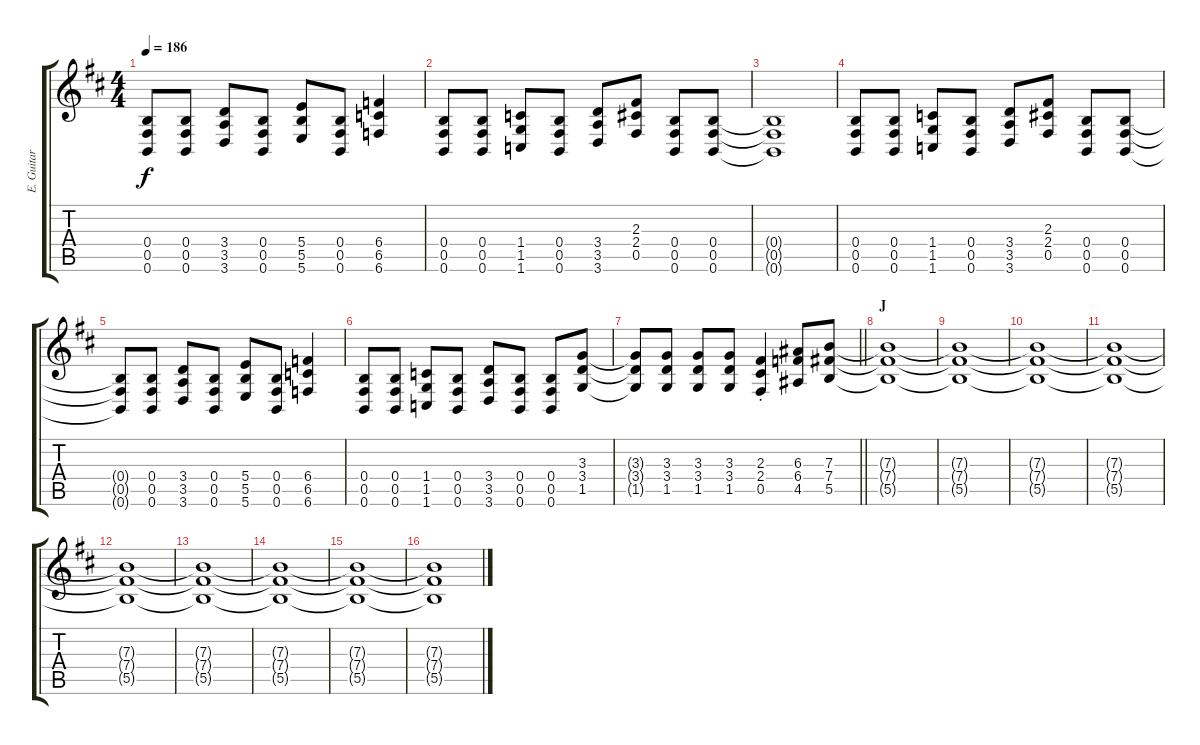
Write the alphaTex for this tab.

\track ("E. Guitar I" "E. Guitar ") {instrument overdrivenguitar}
\staff {score tabs}
\tuning (Db4 Ab3 E3 B2 Gb2 B1) {hide}
\ts (4 4)
\tempo 186
\clef g2
\ks d
(0.4{t} 0.5{t} 0.6{t}).8{dy f} (0.4 0.5 0.6).8 (3.4 3.5 3.6).8 (0.4 0.5 0.6).8 (5.4 5.5 5.6).8 (0.4 0.5 0.6).8 (6.4 6.5 6.6).4 |
(0.4 0.5 0.6).8 (0.4 0.5 0.6).8 (1.4 1.5 1.6).8 (0.4 0.5 0.6).8 (3.4 3.5 3.6).8 (2.3 2.4 0.5).8 (0.4 0.5 0.6).8 (0.4 0.5 0.6).8 |
(0.4{t} 0.5{t} 0.6{t}).1 |
(0.4 0.5 0.6).8 (0.4 0.5 0.6).8 (1.4 1.5 1.6).8 (0.4 0.5 0.6).8 (3.4 3.5 3.6).8 (2.3 2.4 0.5).8 (0.4 0.5 0.6).8 (0.4 0.5 0.6).8 |
(0.4{t} 0.5{t} 0.6{t}).8 (0.4 0.5 0.6).8 (3.4 3.5 3.6).8 (0.4 0.5 0.6).8 (5.4 5.5 5.6).8 (0.4 0.5 0.6).8 (6.4 6.5 6.6).4 |
(0.4 0.5 0.6).8 (0.4 0.5 0.6).8 (1.4 1.5 1.6).8 (0.4 0.5 0.6).8 (3.4 3.5 3.6).8 (0.4 0.5 0.6).8 (0.4 0.5 0.6).8 (3.3 3.4 1.5).8 |
\barLineRight lightlight
(3.3{t} 3.4{t} 1.5{t}).8 (3.3 3.4 1.5).8 (3.3 3.4 1.5).8 (3.3 3.4 1.5).8 (2.3{st} 2.4{st} 0.5{st}).4 (6.3 6.4 4.5).8 (7.3 7.4 5.5).8 |
\section ("" "J")
(7.3{t} 7.4{t} 5.5{t}).1{volume 7} |
(7.3{t} 7.4{t} 5.5{t}).1 |
(7.3{t} 7.4{t} 5.5{t}).1 |
(7.3{t} 7.4{t} 5.5{t}).1 |
(7.3{t} 7.4{t} 5.5{t}).1{volume 0} |
(7.3{t} 7.4{t} 5.5{t}).1 |
(7.3{t} 7.4{t} 5.5{t}).1 |
(7.3{t} 7.4{t} 5.5{t}).1 |
(7.3{t} 7.4{t} 5.5{t}).1
